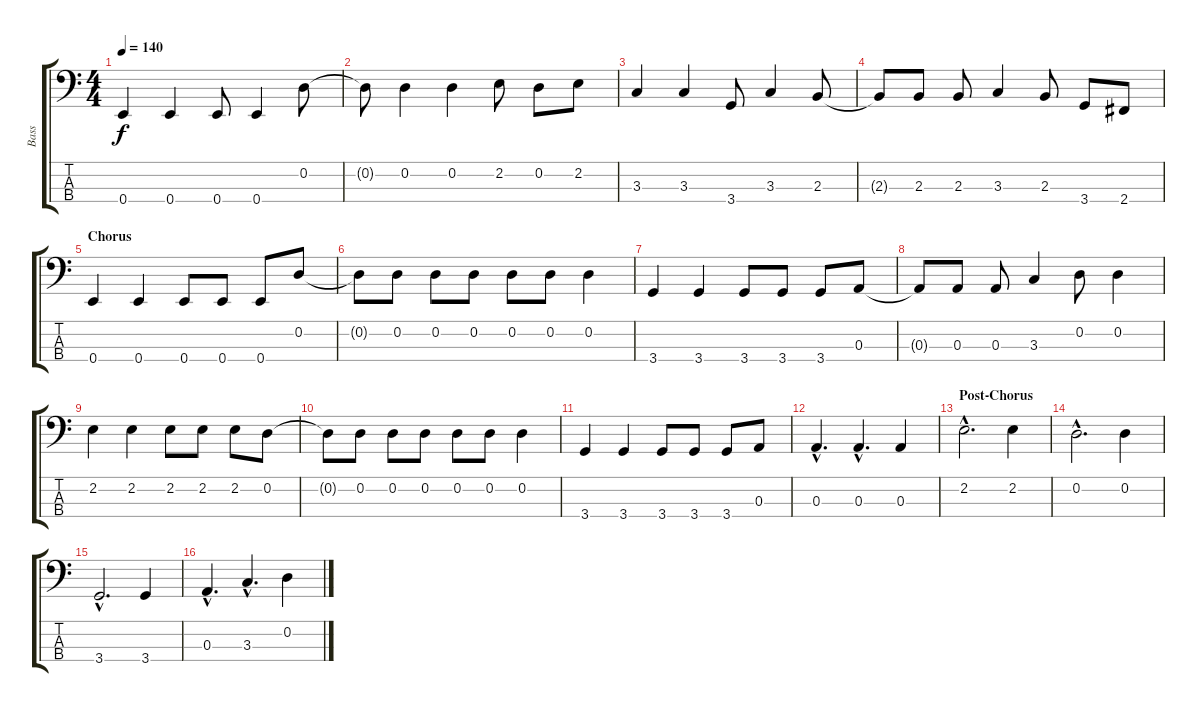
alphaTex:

\track ("Bass" "Bass") {instrument electricbasspick}
\staff {score tabs}
\tuning (G2 D2 A1 E1) {hide}
\ts (4 4)
\tempo 140
\clef f4
\ks c
0.4.4{dy f} 0.4.4 0.4.8 0.4.4 0.2.8 |
0.2{t}.8 0.2.4 0.2.4 2.2.8 0.2.8 2.2.8 |
3.3.4 3.3.4 3.4.8 3.3.4 2.3.8 |
2.3{t}.8 2.3.8 2.3.8 3.3.4 2.3.8 3.4.8 2.4.8 |
\section ("" "Chorus")
0.4.4 0.4.4 0.4.8 0.4.8 0.4.8 0.2.8 |
0.2{t}.8 0.2.8 0.2.8 0.2.8 0.2.8 0.2.8 0.2.4 |
3.4.4 3.4.4 3.4.8 3.4.8 3.4.8 0.3.8 |
0.3{t}.8 0.3.8 0.3.8 3.3.4 0.2.8 0.2.4 |
2.2.4 2.2.4 2.2.8 2.2.8 2.2.8 0.2.8 |
0.2{t}.8 0.2.8 0.2.8 0.2.8 0.2.8 0.2.8 0.2.4 |
3.4.4 3.4.4 3.4.8 3.4.8 3.4.8 0.3.8 |
0.3{hac}.4{d} 0.3{hac}.4{d} 0.3.4 |
\section ("" "Post-Chorus")
2.2{hac}.2{d} 2.2.4 |
0.2{hac}.2{d} 0.2.4 |
3.4{hac}.2{d} 3.4.4 |
0.3{hac}.4{d} 3.3{hac}.4{d} 0.2.4
